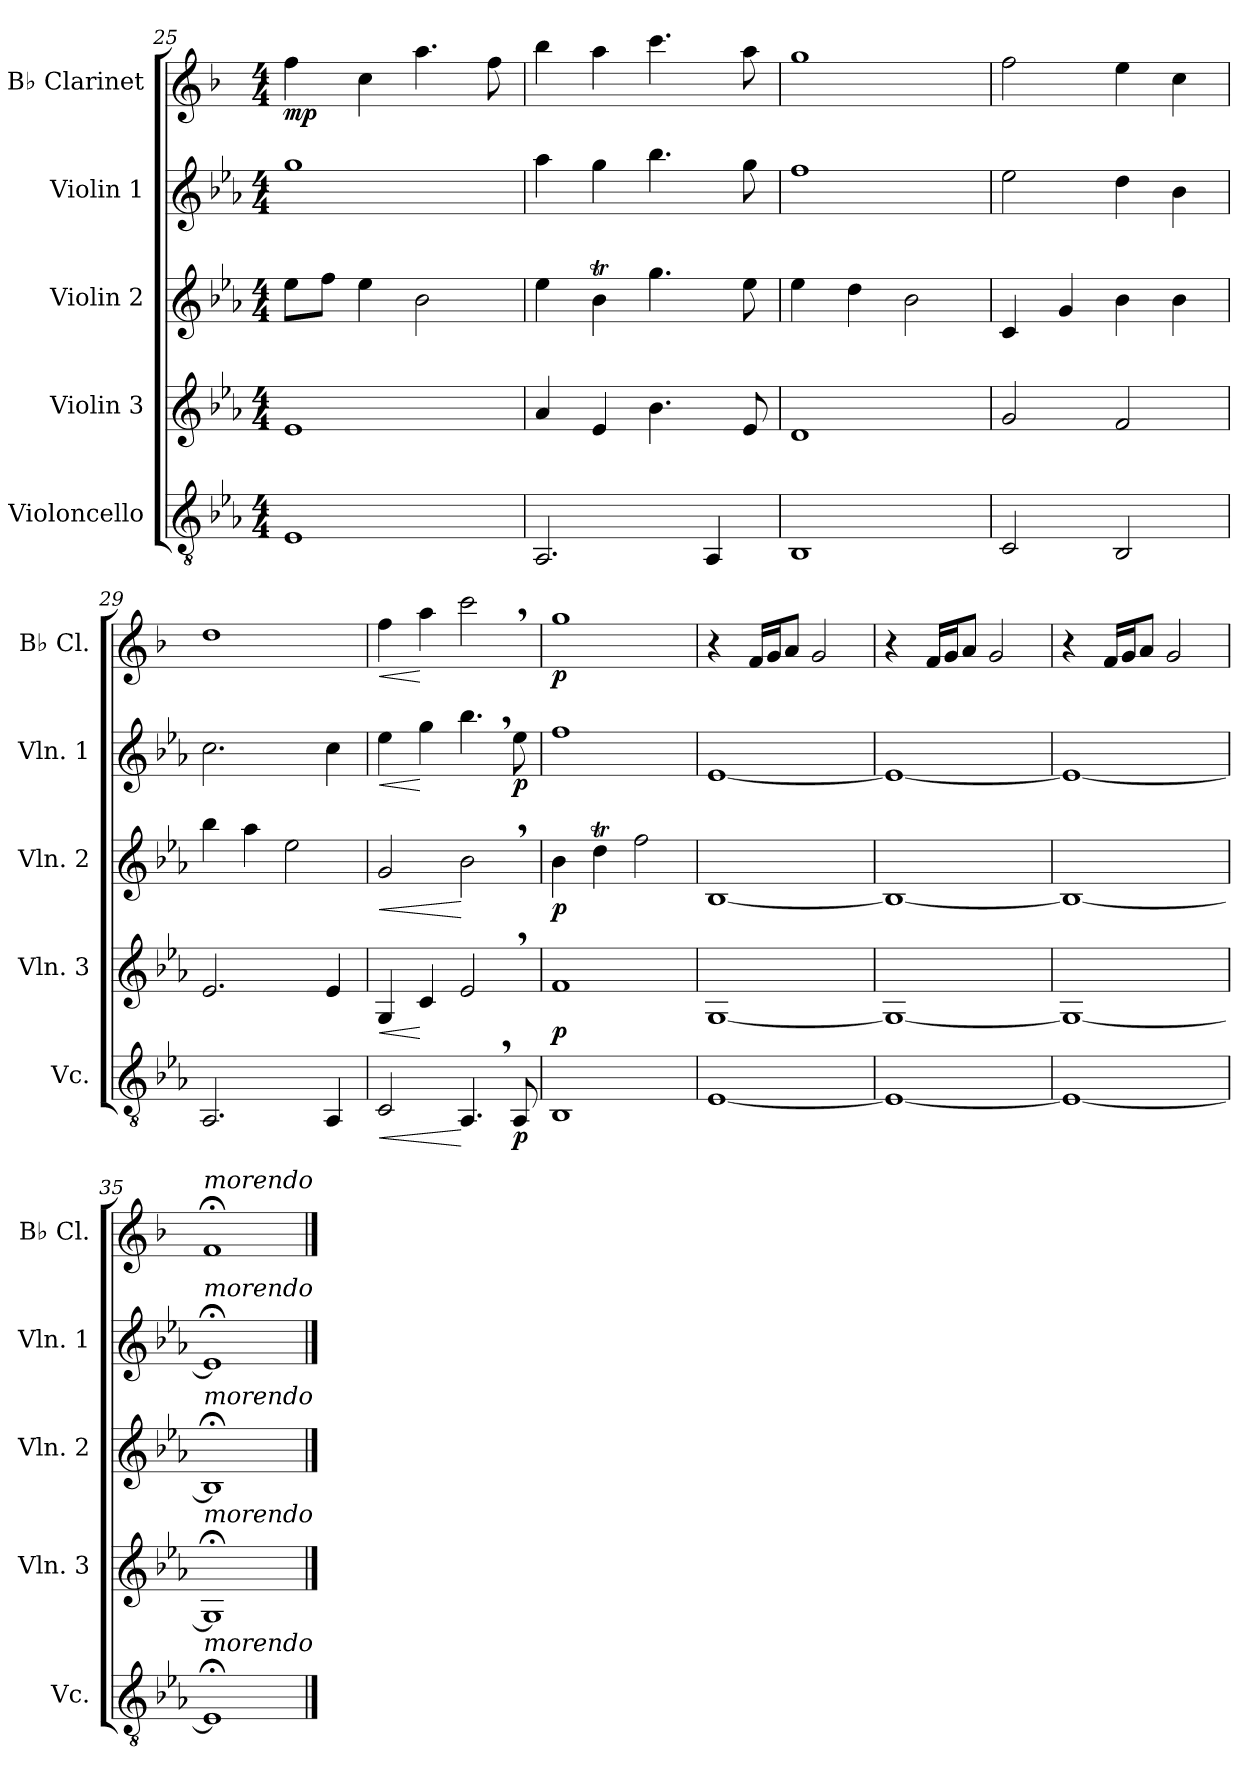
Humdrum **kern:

**kern	**dynam	**kern	**dynam	**kern	**dynam	**kern	**dynam	**kern	**dynam
*part5	*part5	*part4	*part4	*part3	*part3	*part2	*part2	*part1	*part1
*staff5	*staff5	*staff4	*staff4	*staff3	*staff3	*staff2	*staff2	*staff1	*staff1
*I"Violoncello	*	*I"Violin 3	*	*I"Violin 2	*	*I"Violin 1	*	*I"B♭ Clarinet	*
*I'Vc.	*	*I'Vln. 3	*	*I'Vln. 2	*	*I'Vln. 1	*	*I'B♭ Cl.	*
!!LO:PB:g=z
*clefGv2	*	*clefG2	*	*clefG2	*	*clefG2	*	*clefG2	*
*	*	*	*	*	*	*	*	*ITrd1c2	*
*k[b-e-a-]	*	*k[b-e-a-]	*	*k[b-e-a-]	*	*k[b-e-a-]	*	*k[b-e-a-]	*
*M4/4	*	*M4/4	*	*M4/4	*	*M4/4	*	*M4/4	*
=25	=25	=25	=25	=25	=25	=25	=25	=25	=25
!	!	!	!	!	!	!	!	!	!LO:DY:b
1E-	.	1e-	.	8ee-\L	.	1gg	.	4ee-\	mp
.	.	.	.	8ff\J	.	.	.	.	.
.	.	.	.	4ee-\	.	.	.	4b-\	.
.	.	.	.	2b-\	.	.	.	4.gg\	.
.	.	.	.	.	.	.	.	8ee-\	.
=26	=26	=26	=26	=26	=26	=26	=26	=26	=26
2.AA-/	.	4a-/	.	4ee-\	.	4aa-\	.	4aa-\	.
.	.	4e-/	.	4b-T\	.	4gg\	.	4gg\	.
.	.	4.b-\	.	4.gg\	.	4.bb-\	.	4.bb-\	.
4AA-/	.	.	.	.	.	.	.	.	.
.	.	8e-/	.	8ee-\	.	8gg\	.	8gg\	.
=27	=27	=27	=27	=27	=27	=27	=27	=27	=27
1BB-	.	1d	.	4ee-\	.	1ff	.	1ff	.
.	.	.	.	4dd\	.	.	.	.	.
.	.	.	.	2b-\	.	.	.	.	.
=28	=28	=28	=28	=28	=28	=28	=28	=28	=28
2C/	.	2g/	.	4c/	.	2ee-\	.	2ee-\	.
.	.	.	.	4g/	.	.	.	.	.
2BB-/	.	2f/	.	4b-\	.	4dd\	.	4dd\	.
.	.	.	.	4b-\	.	4b-\	.	4b-\	.
!!LO:LB:g=z
=29	=29	=29	=29	=29	=29	=29	=29	=29	=29
2.AA-/	.	2.e-/	.	4bb-\	.	2.cc\	.	1cc	.
.	.	.	.	4aa-\	.	.	.	.	.
.	.	.	.	2ee-\	.	.	.	.	.
4AA-/	.	4e-/	.	.	.	4cc\	.	.	.
=30	=30	=30	=30	=30	=30	=30	=30	=30	=30
!	!LO:HP:b	!	!LO:HP:b	!	!LO:HP:b	!	!LO:HP:b	!	!LO:HP:b
2C/	<	4G/	<	2g/	<	4ee-\	<	4ee-\	<
.	.	4c/	[	.	.	4gg\	[	4gg\	[
4.AA-,/	[	2e-,/	.	2b-,\	[	4.bb-,\	.	2bb-,\	.
!	!LO:DY:b	!	!	!	!	!	!LO:DY:b	!	!
8AA-/	p	.	.	.	.	8ee-\	p	.	.
=31	=31	=31	=31	=31	=31	=31	=31	=31	=31
!	!	!	!LO:DY:b	!	!LO:DY:b	!	!	!	!LO:DY:b
1BB-	.	1f	p	4b-\	p	1ff	.	1ff	p
.	.	.	.	4ddt\	.	.	.	.	.
.	.	.	.	2ff\	.	.	.	.	.
=32	=32	=32	=32	=32	=32	=32	=32	=32	=32
[1E-	.	[1G	.	[1B-	.	[1e-	.	4r	.
.	.	.	.	.	.	.	.	16e-/LL	.
.	.	.	.	.	.	.	.	16f/J	.
.	.	.	.	.	.	.	.	8g/J	.
.	.	.	.	.	.	.	.	2f/	.
=33	=33	=33	=33	=33	=33	=33	=33	=33	=33
1E-_	.	1G_	.	1B-_	.	1e-_	.	4r	.
.	.	.	.	.	.	.	.	16e-/LL	.
.	.	.	.	.	.	.	.	16f/J	.
.	.	.	.	.	.	.	.	8g/J	.
.	.	.	.	.	.	.	.	2f/	.
=34	=34	=34	=34	=34	=34	=34	=34	=34	=34
1E-_	.	1G_	.	1B-_	.	1e-_	.	4r	.
.	.	.	.	.	.	.	.	16e-/LL	.
.	.	.	.	.	.	.	.	16f/J	.
.	.	.	.	.	.	.	.	8g/J	.
.	.	.	.	.	.	.	.	2f/	.
=35	=35	=35	=35	=35	=35	=35	=35	=35	=35
!	!	!	!	!	!	!	!	!LO:TX:a:i:t=morendo	!
!	!	!	!	!	!	!LO:TX:a:i:t=morendo	!	!	!
!	!	!	!	!LO:TX:a:i:t=morendo	!	!	!	!	!
!	!	!LO:TX:a:i:t=morendo	!	!	!	!	!	!	!
!LO:TX:a:i:t=morendo	!	!	!	!	!	!	!	!	!
1E-;<]	.	1G;<]	.	1B-;<]	.	1e-;<]	.	1e-;<	.
==	==	==	==	==	==	==	==	==	==
*-	*-	*-	*-	*-	*-	*-	*-	*-	*-
